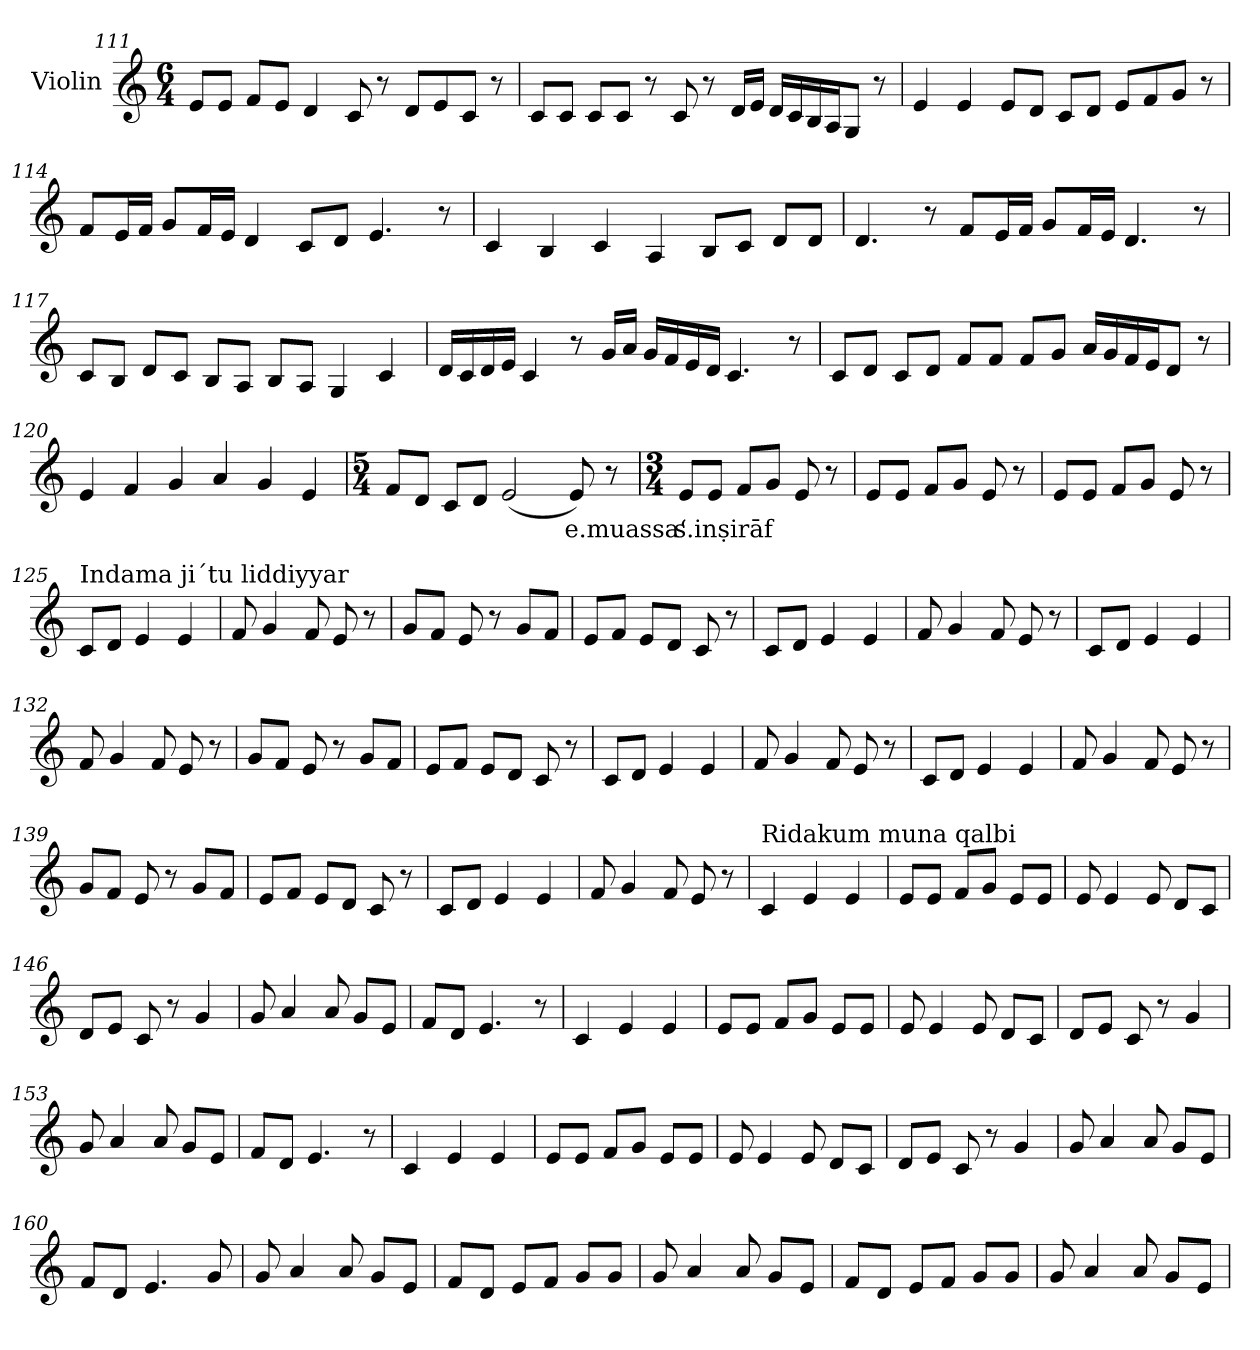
**kern	**text
*part1	*part1
*staff1	*staff1
*I"Violin	*
!!LO:LB:g=z
*clefG2	*
*k[]	*
*M6/4	*
=111	=111
8e/L	.
8e/J	.
8f/L	.
8e/J	.
4d/	.
8c/	.
8r	.
8d/L	.
8e/	.
8c/J	.
8r	.
=112	=112
8c/L	.
8c/J	.
8c/L	.
8c/J	.
8r	.
8c/	.
8r	.
16d/LL	.
16e/JJ	.
16d/LL	.
16c/	.
16B/	.
16A/J	.
8G/J	.
8r	.
=113	=113
4e/	.
4e/	.
8e/L	.
8d/J	.
8c/L	.
8d/J	.
8e/L	.
8f/	.
8g/J	.
8r	.
!!LO:LB:g=z
=114	=114
8f/L	.
16e/L	.
16f/JJ	.
8g/L	.
16f/L	.
16e/JJ	.
4d/	.
8c/L	.
8d/J	.
4.e/	.
8r	.
=115	=115
4c/	.
4B/	.
4c/	.
4A/	.
8B/L	.
8c/J	.
8d/L	.
8d/J	.
=116	=116
4.d/	.
8r	.
8f/L	.
16e/L	.
16f/JJ	.
8g/L	.
16f/L	.
16e/JJ	.
4.d/	.
8r	.
!!LO:LB:g=z
=117	=117
8c/L	.
8B/J	.
8d/L	.
8c/J	.
8B/L	.
8A/J	.
8B/L	.
8A/J	.
4G/	.
4c/	.
=118	=118
16d/LL	.
16c/	.
16d/	.
16e/JJ	.
4c/	.
8r	.
16g/LL	.
16a/JJ	.
16g/LL	.
16f/	.
16e/	.
16d/JJ	.
4.c/	.
8r	.
!!LO:LB:g=z
=119	=119
8c/L	.
8d/J	.
8c/L	.
8d/J	.
8f/L	.
8f/J	.
8f/L	.
8g/J	.
16a/LL	.
16g/	.
16f/	.
16e/J	.
8d/J	.
8r	.
!!LO:PB:g=z
=120	=120
4e/	.
4f/	.
4g/	.
4a/	.
4g/	.
4e/	.
=121	=121
*M5/4	*
8f/L	.
8d/J	.
8c/L	.
8d/J	.
(<2e/	.
!	!LO:LY:b
8e/)	e.muassa‘
8r	.
=122	=122
*M3/4	*
*MM100	*
!	!LO:LY:b
8e/L	s.inṣirāf
8e/J	.
8f/L	.
8g/J	.
8e/	.
8r	.
=123	=123
8e/L	.
8e/J	.
8f/L	.
8g/J	.
8e/	.
8r	.
=124	=124
8e/L	.
8e/J	.
8f/L	.
8g/J	.
8e/	.
8r	.
!!LO:PB:g=z
=125	=125
!LO:TX:a:t=Indama ji´tu liddiyyar	!
8c/L	.
8d/J	.
4e/	.
4e/	.
=126	=126
8f/	.
4g/	.
8f/	.
8e/	.
8r	.
=127	=127
8g/L	.
8f/J	.
8e/	.
8r	.
8g/L	.
8f/J	.
=128	=128
8e/L	.
8f/J	.
8e/L	.
8d/J	.
8c/	.
8r	.
=129	=129
8c/L	.
8d/J	.
4e/	.
4e/	.
=130	=130
8f/	.
4g/	.
8f/	.
8e/	.
8r	.
!!LO:LB:g=z
=131	=131
8c/L	.
8d/J	.
4e/	.
4e/	.
=132	=132
8f/	.
4g/	.
8f/	.
8e/	.
8r	.
=133	=133
8g/L	.
8f/J	.
8e/	.
8r	.
8g/L	.
8f/J	.
=134	=134
8e/L	.
8f/J	.
8e/L	.
8d/J	.
8c/	.
8r	.
=135	=135
8c/L	.
8d/J	.
4e/	.
4e/	.
=136	=136
8f/	.
4g/	.
8f/	.
8e/	.
8r	.
!!LO:LB:g=z
=137	=137
8c/L	.
8d/J	.
4e/	.
4e/	.
=138	=138
8f/	.
4g/	.
8f/	.
8e/	.
8r	.
=139	=139
8g/L	.
8f/J	.
8e/	.
8r	.
8g/L	.
8f/J	.
=140	=140
8e/L	.
8f/J	.
8e/L	.
8d/J	.
8c/	.
8r	.
=141	=141
8c/L	.
8d/J	.
4e/	.
4e/	.
=142	=142
8f/	.
4g/	.
8f/	.
8e/	.
8r	.
!!LO:LB:g=z
=143	=143
!LO:TX:a:t=Ridakum muna qalbi	!
4c/	.
4e/	.
4e/	.
=144	=144
8e/L	.
8e/J	.
8f/L	.
8g/J	.
8e/L	.
8e/J	.
=145	=145
8e/	.
4e/	.
8e/	.
8d/L	.
8c/J	.
=146	=146
8d/L	.
8e/J	.
8c/	.
8r	.
4g/	.
=147	=147
8g/	.
4a/	.
8a/	.
8g/L	.
8e/J	.
=148	=148
8f/L	.
8d/J	.
4.e/	.
8r	.
!!LO:LB:g=z
=149	=149
4c/	.
4e/	.
4e/	.
=150	=150
8e/L	.
8e/J	.
8f/L	.
8g/J	.
8e/L	.
8e/J	.
=151	=151
8e/	.
4e/	.
8e/	.
8d/L	.
8c/J	.
=152	=152
8d/L	.
8e/J	.
8c/	.
8r	.
4g/	.
=153	=153
8g/	.
4a/	.
8a/	.
8g/L	.
8e/J	.
=154	=154
8f/L	.
8d/J	.
4.e/	.
8r	.
!!LO:LB:g=z
=155	=155
4c/	.
4e/	.
4e/	.
=156	=156
8e/L	.
8e/J	.
8f/L	.
8g/J	.
8e/L	.
8e/J	.
=157	=157
8e/	.
4e/	.
8e/	.
8d/L	.
8c/J	.
=158	=158
8d/L	.
8e/J	.
8c/	.
8r	.
4g/	.
=159	=159
8g/	.
4a/	.
8a/	.
8g/L	.
8e/J	.
=160	=160
8f/L	.
8d/J	.
4.e/	.
8g/	.
!!LO:LB:g=z
=161	=161
8g/	.
4a/	.
8a/	.
8g/L	.
8e/J	.
=162	=162
8f/L	.
8d/J	.
8e/L	.
8f/J	.
8g/L	.
8g/J	.
=163	=163
8g/	.
4a/	.
8a/	.
8g/L	.
8e/J	.
=164	=164
8f/L	.
8d/J	.
8e/L	.
8f/J	.
8g/L	.
8g/J	.
=165	=165
8g/	.
4a/	.
8a/	.
8g/L	.
8e/J	.
=	=
*-	*-
